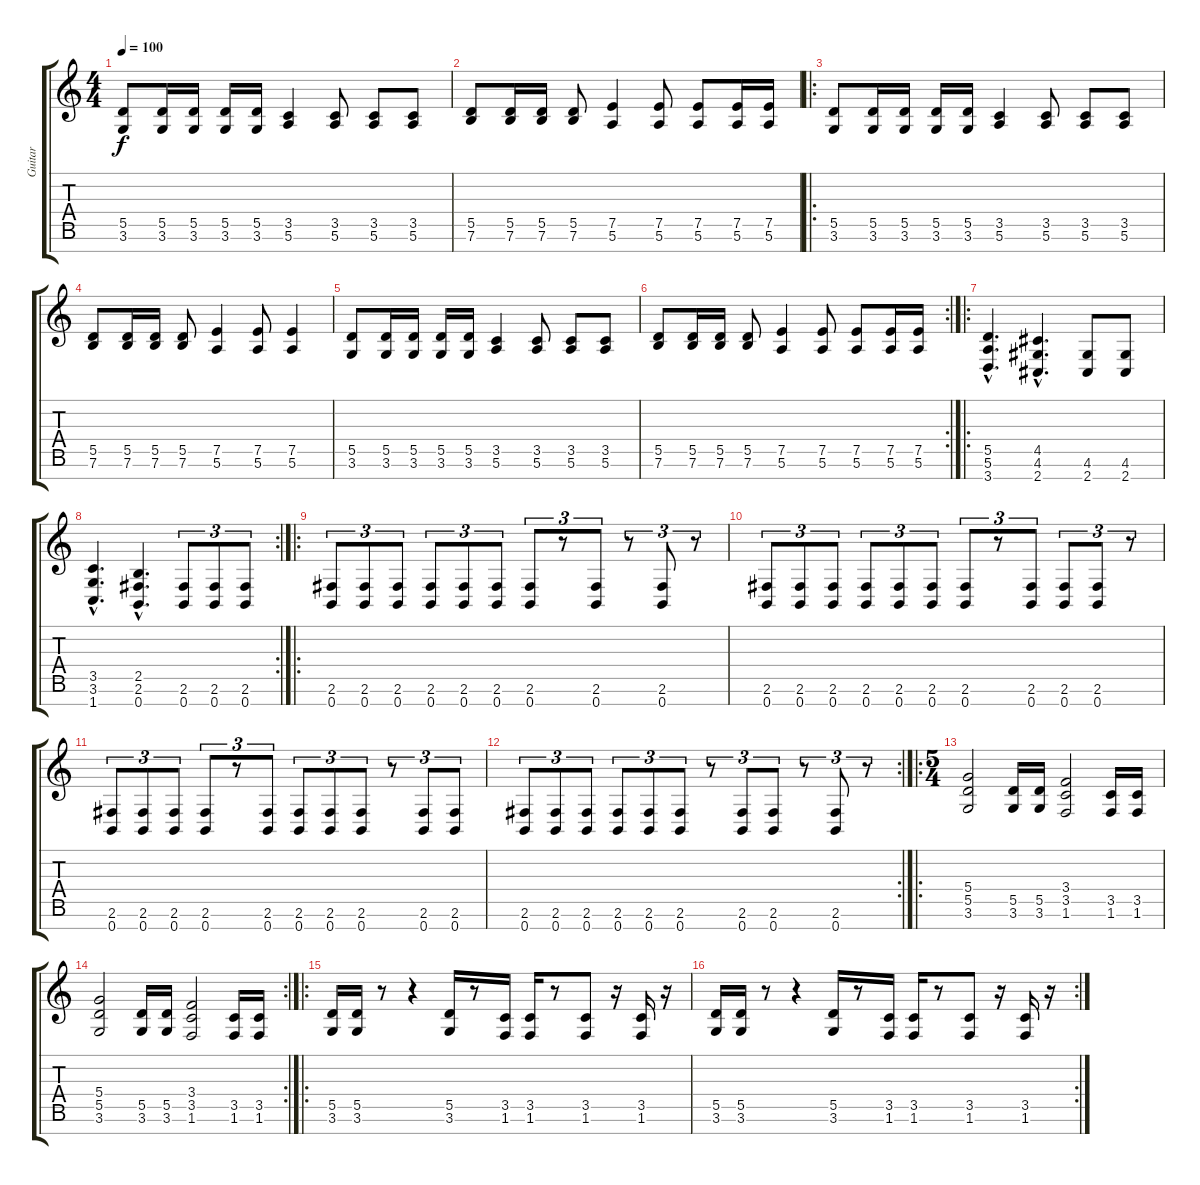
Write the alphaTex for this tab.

\track ("Guitar" "Guitar") {instrument distortionguitar}
\staff {score tabs}
\tuning (E4 B3 G3 D3 A2 E2 B1) {hide}
\ts (4 4)
\tempo 100
\clef g2
\ks c
(5.5 3.6).8{dy f} (5.5 3.6).16 (5.5 3.6).16 (5.5 3.6).16 (5.5 3.6).16 (3.5 5.6).4 (3.5 5.6).8 (3.5 5.6).8 (3.5 5.6).8 |
(5.5 7.6).8 (5.5 7.6).16 (5.5 7.6).16 (5.5 7.6).8 (7.5 5.6).4 (7.5 5.6).8 (7.5 5.6).8 (7.5 5.6).16 (7.5 5.6).16 |
\ro
(5.5 3.6).8 (5.5 3.6).16 (5.5 3.6).16 (5.5 3.6).16 (5.5 3.6).16 (3.5 5.6).4 (3.5 5.6).8 (3.5 5.6).8 (3.5 5.6).8 |
(5.5 7.6).8 (5.5 7.6).16 (5.5 7.6).16 (5.5 7.6).8 (7.5 5.6).4 (7.5 5.6).8 (7.5 5.6).4 |
(5.5 3.6).8 (5.5 3.6).16 (5.5 3.6).16 (5.5 3.6).16 (5.5 3.6).16 (3.5 5.6).4 (3.5 5.6).8 (3.5 5.6).8 (3.5 5.6).8 |
\rc 2
(5.5 7.6).8 (5.5 7.6).16 (5.5 7.6).16 (5.5 7.6).8 (7.5 5.6).4 (7.5 5.6).8 (7.5 5.6).8 (7.5 5.6).16 (7.5 5.6).16 |
\ro
(5.5{hac} 5.6{hac} 3.7{hac}).4{d} (4.5{hac} 4.6{hac} 2.7{hac}).4{d} (4.6 2.7).8 (4.6 2.7).8 |
\rc 2
(3.5{hac} 3.6{hac} 1.7{hac}).4{d} (2.5{hac} 2.6{hac} 0.7{hac}).4{d} (2.6 0.7).8{tu (3 2)} (2.6 0.7).8{tu (3 2)} (2.6 0.7).8{tu (3 2)} |
\ro
(2.6 0.7).8{tu (3 2)} (2.6 0.7).8{tu (3 2)} (2.6 0.7).8{tu (3 2)} (2.6 0.7).8{tu (3 2)} (2.6 0.7).8{tu (3 2)} (2.6 0.7).8{tu (3 2)} (2.6 0.7).8{tu (3 2)} r.8{tu (3 2)} (2.6 0.7).8{tu (3 2)} r.8{tu (3 2)} (2.6 0.7).8{tu (3 2)} r.8{tu (3 2)} |
(2.6 0.7).8{tu (3 2)} (2.6 0.7).8{tu (3 2)} (2.6 0.7).8{tu (3 2)} (2.6 0.7).8{tu (3 2)} (2.6 0.7).8{tu (3 2)} (2.6 0.7).8{tu (3 2)} (2.6 0.7).8{tu (3 2)} r.8{tu (3 2)} (2.6 0.7).8{tu (3 2)} (2.6 0.7).8{tu (3 2)} (2.6 0.7).8{tu (3 2)} r.8{tu (3 2)} |
(2.6 0.7).8{tu (3 2)} (2.6 0.7).8{tu (3 2)} (2.6 0.7).8{tu (3 2)} (2.6 0.7).8{tu (3 2)} r.8{tu (3 2)} (2.6 0.7).8{tu (3 2)} (2.6 0.7).8{tu (3 2)} (2.6 0.7).8{tu (3 2)} (2.6 0.7).8{tu (3 2)} r.8{tu (3 2)} (2.6 0.7).8{tu (3 2)} (2.6 0.7).8{tu (3 2)} |
\rc 2
(2.6 0.7).8{tu (3 2)} (2.6 0.7).8{tu (3 2)} (2.6 0.7).8{tu (3 2)} (2.6 0.7).8{tu (3 2)} (2.6 0.7).8{tu (3 2)} (2.6 0.7).8{tu (3 2)} r.8{tu (3 2)} (2.6 0.7).8{tu (3 2)} (2.6 0.7).8{tu (3 2)} r.8{tu (3 2)} (2.6 0.7).8{tu (3 2)} r.8{tu (3 2)} |
\ro
\ts (5 4)
(5.4 5.5 3.6).2 (5.5 3.6).16 (5.5 3.6).16 (3.4 3.5 1.6).2 (3.5 1.6).16 (3.5 1.6).16 |
\rc 2
(5.4 5.5 3.6).2 (5.5 3.6).16 (5.5 3.6).16 (3.4 3.5 1.6).2 (3.5 1.6).16 (3.5 1.6).16 |
\ro
(5.5 3.6).16 (5.5 3.6).16 r.8 r.4 (5.5 3.6).16 r.8 (3.5 1.6).16 (3.5 1.6).16 r.8 (3.5 1.6).8 r.16 (3.5 1.6).16 r.16 |
\rc 2
(5.5 3.6).16 (5.5 3.6).16 r.8 r.4 (5.5 3.6).16 r.8 (3.5 1.6).16 (3.5 1.6).16 r.8 (3.5 1.6).8 r.16 (3.5 1.6).16 r.16
